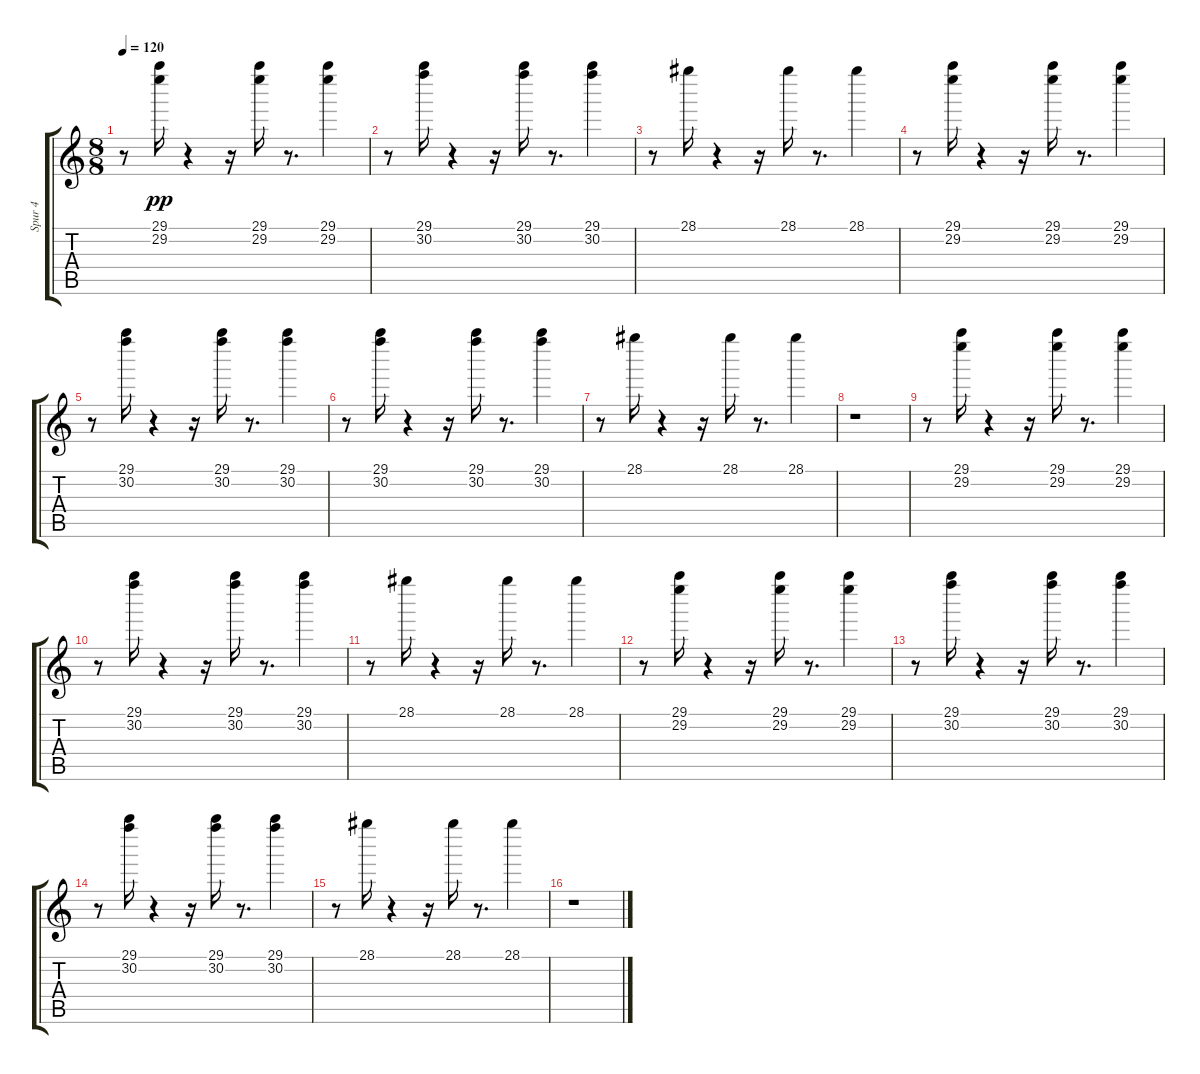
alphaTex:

\track ("Spur 4" "Spur 4") {instrument acousticguitarnylon}
\staff {score tabs}
\tuning (E4 B3 G3 D3 A2 E2) {hide}
\ts (8 8)
\tempo 120
\clef g2
\ks c
r.8{dy mp} (29.1 29.2).16{dy pp} r.4 r.16 (29.1 29.2).16 r.8{d} (29.1 29.2).4 |
r.8 (29.1 30.2).16 r.4 r.16 (29.1 30.2).16 r.8{d} (29.1 30.2).4 |
r.8 28.1.16 r.4 r.16 28.1.16 r.8{d} 28.1.4 |
r.8 (29.1 29.2).16 r.4 r.16 (29.1 29.2).16 r.8{d} (29.1 29.2).4 |
r.8 (29.1 30.2).16 r.4 r.16 (29.1 30.2).16 r.8{d} (29.1 30.2).4 |
r.8 (29.1 30.2).16 r.4 r.16 (29.1 30.2).16 r.8{d} (29.1 30.2).4 |
r.8 28.1.16 r.4 r.16 28.1.16 r.8{d} 28.1.4 |
r.1 |
r.8 (29.1 29.2).16 r.4 r.16 (29.1 29.2).16 r.8{d} (29.1 29.2).4 |
r.8 (29.1 30.2).16 r.4 r.16 (29.1 30.2).16 r.8{d} (29.1 30.2).4 |
r.8 28.1.16 r.4 r.16 28.1.16 r.8{d} 28.1.4 |
r.8 (29.1 29.2).16 r.4 r.16 (29.1 29.2).16 r.8{d} (29.1 29.2).4 |
r.8 (29.1 30.2).16 r.4 r.16 (29.1 30.2).16 r.8{d} (29.1 30.2).4 |
r.8 (29.1 30.2).16 r.4 r.16 (29.1 30.2).16 r.8{d} (29.1 30.2).4 |
r.8 28.1.16 r.4 r.16 28.1.16 r.8{d} 28.1.4 |
r.1
